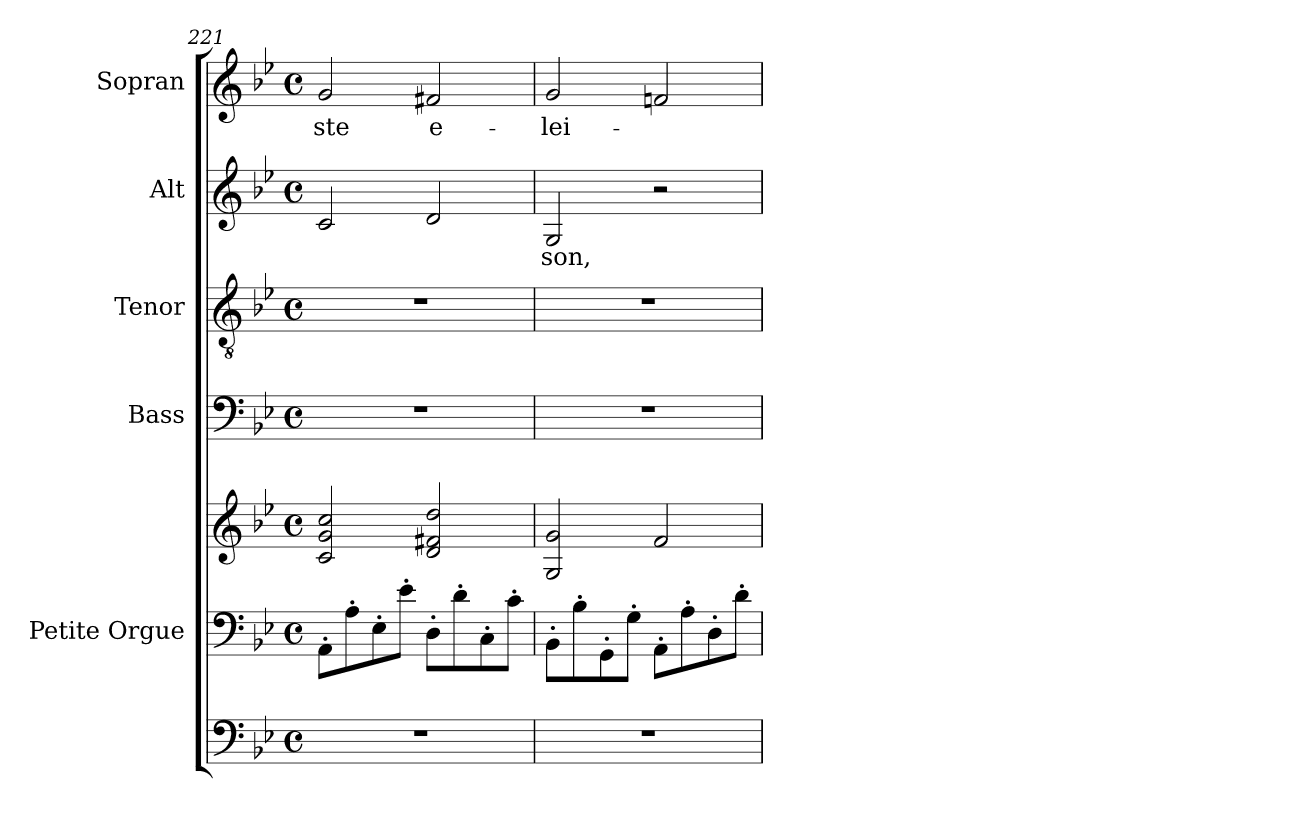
**kern	**kern	**kern	**kern	**kern	**kern	**text	**kern	**text
*part6	*part5	*part5	*part4	*part3	*part2	*part2	*part1	*part1
*staff7	*staff6	*staff5	*staff4	*staff3	*staff2	*staff2	*staff1	*staff1
*	*I"Petite Orgue	*	*I"Bass	*I"Tenor	*I"Alt	*	*I"Sopran	*
*	*I'Org. 1	*	*I'B.	*I'T.	*I'A.	*	*I'S.	*
*clefF4	*clefF4	*clefG2	*clefF4	*clefGv2	*clefG2	*	*clefG2	*
*k[b-e-]	*k[b-e-]	*k[b-e-]	*k[b-e-]	*k[b-e-]	*k[b-e-]	*	*k[b-e-]	*
*B-:	*B-:	*B-:	*B-:	*B-:	*B-:	*	*B-:	*
*M4/4	*M4/4	*M4/4	*M4/4	*M4/4	*M4/4	*	*M4/4	*
*met(c)	*met(c)	*met(c)	*met(c)	*met(c)	*met(c)	*	*met(c)	*
=221	=221	=221	=221	=221	=221	=221	=221	=221
!	!	!	!	!	!	!	!	!LO:LY:b
1r	8AA'>\L	2c/ 2g/ 2cc/	1r	1r	2c/	.	2g/	-ste
.	8A'>\	.	.	.	.	.	.	.
.	8E-'>\	.	.	.	.	.	.	.
.	8e-'>\J	.	.	.	.	.	.	.
!	!	!	!	!	!	!	!	!LO:LY:b
.	8D'>\L	2d/ 2f#X/ 2dd/	.	.	2d/	.	2f#X/	e-
.	8d'>\	.	.	.	.	.	.	.
.	8C'>\	.	.	.	.	.	.	.
.	8c'>\J	.	.	.	.	.	.	.
=222	=222	=222	=222	=222	=222	=222	=222	=222
!	!	!	!	!	!	!LO:LY:b	!	!LO:LY:b
1r	8BB-'>\L	2G/ 2g/	1r	1r	2G/	-son,	2g/	-lei-
.	8B-'>\	.	.	.	.	.	.	.
.	8GG'>\	.	.	.	.	.	.	.
.	8G'>\J	.	.	.	.	.	.	.
.	8AA'>\L	2f/	.	.	2r	.	2fn/	.
.	8A'>\	.	.	.	.	.	.	.
.	8D'>\	.	.	.	.	.	.	.
.	8d'>\J	.	.	.	.	.	.	.
=	=	=	=	=	=	=	=	=
*-	*-	*-	*-	*-	*-	*-	*-	*-
